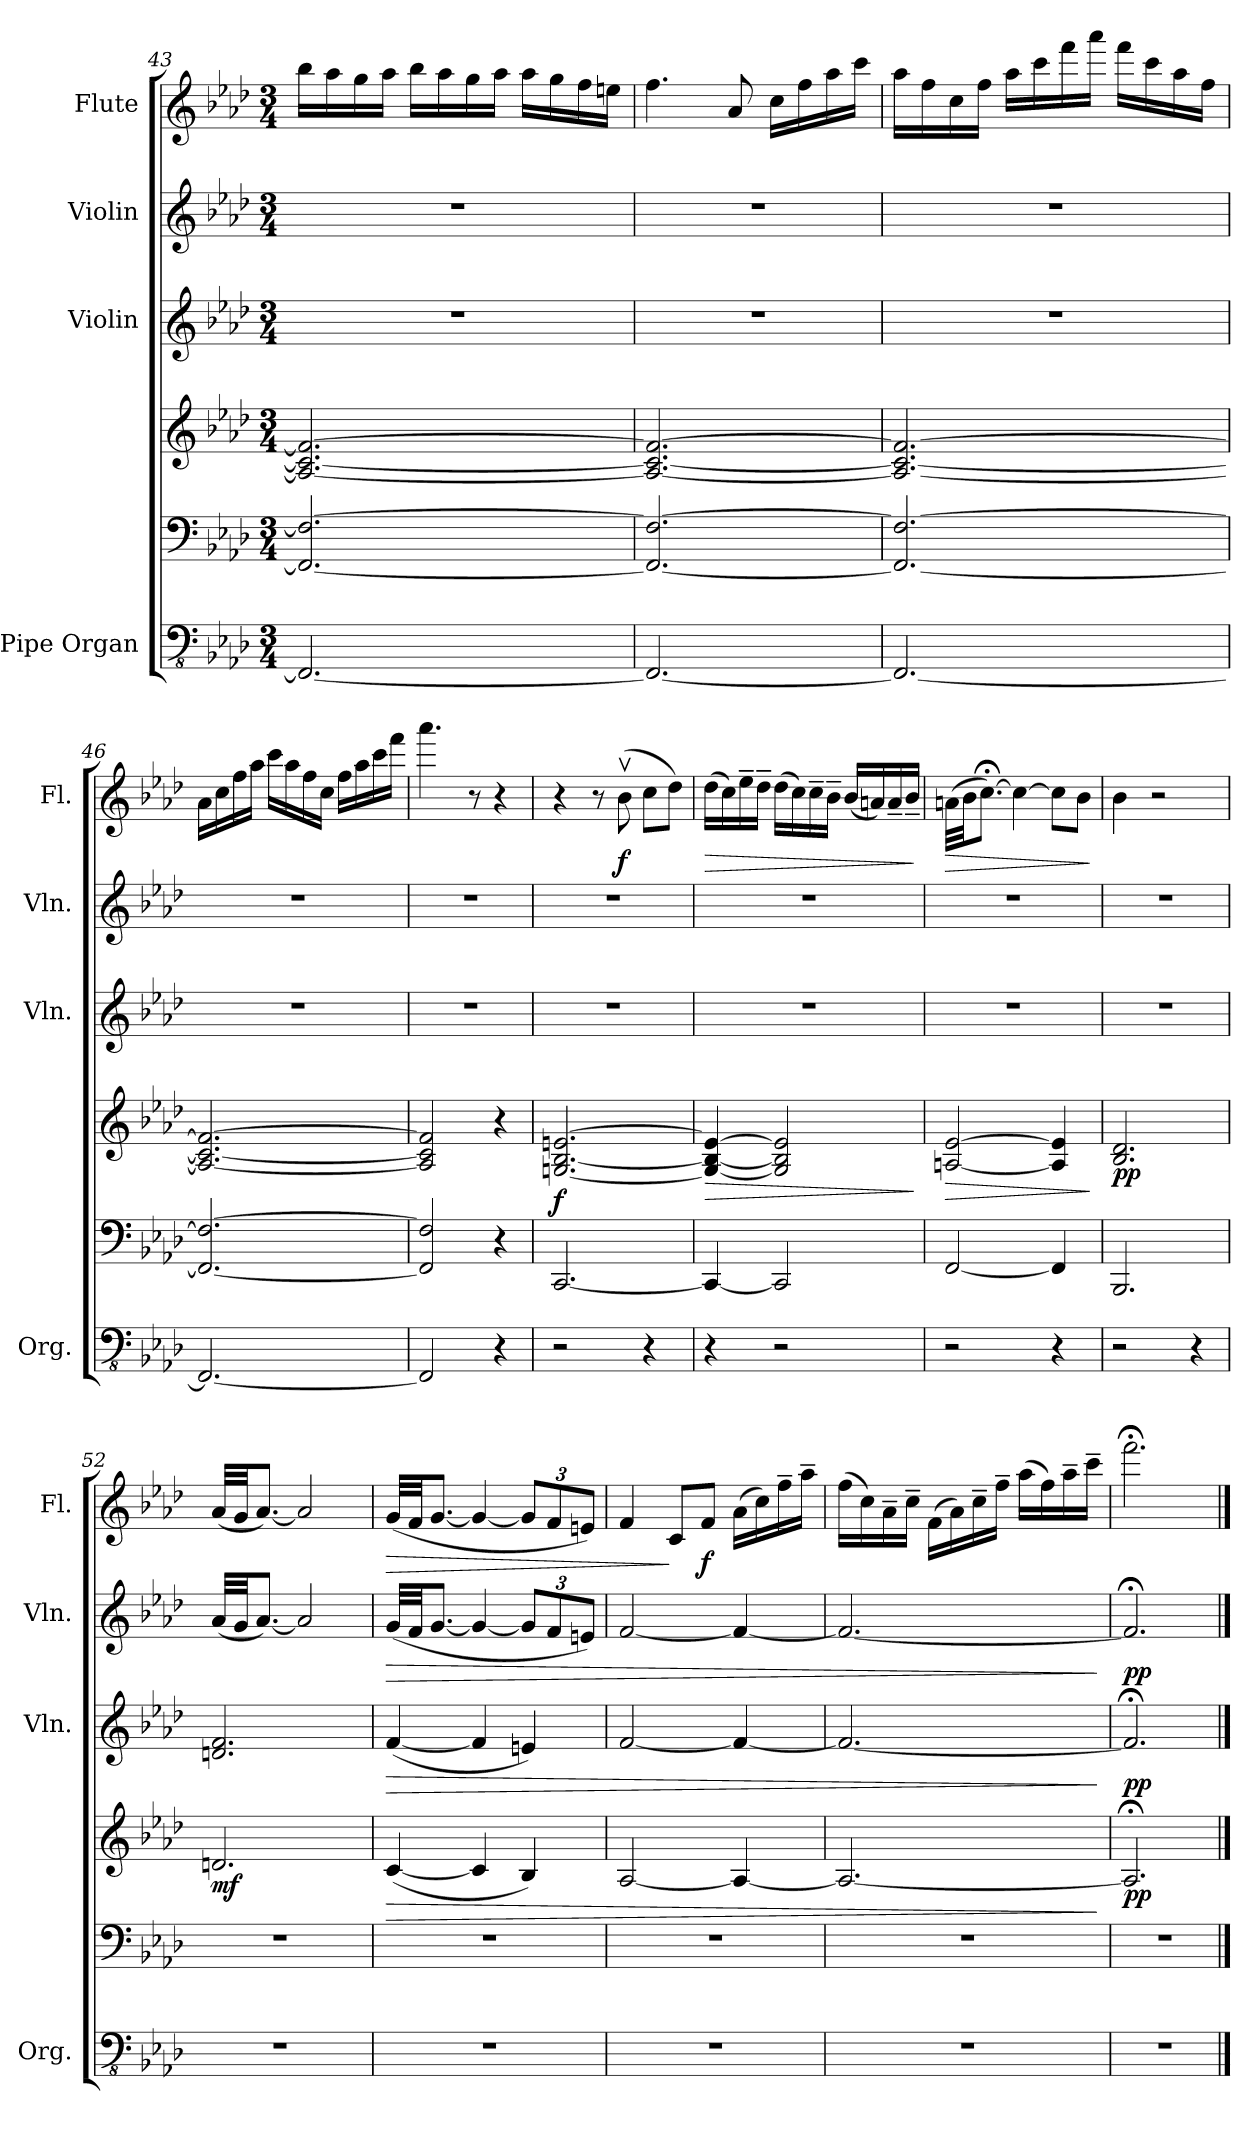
**kern	**kern	**kern	**dynam	**kern	**dynam	**kern	**dynam	**kern	**dynam
*part4	*part4	*part4	*part4	*part3	*part3	*part2	*part2	*part1	*part1
*staff6	*staff5	*staff4	*staff4/5/6	*staff3	*staff3	*staff2	*staff2	*staff1	*staff1
*I"Pipe Organ	*	*	*	*I"Violin	*	*I"Violin	*	*I"Flute	*
*I'Org.	*	*	*	*I'Vln.	*	*I'Vln.	*	*I'Fl.	*
*clefFv4	*clefF4	*clefG2	*	*clefG2	*	*clefG2	*	*clefG2	*
*k[b-e-a-d-]	*k[b-e-a-d-]	*k[b-e-a-d-]	*	*k[b-e-a-d-]	*	*k[b-e-a-d-]	*	*k[b-e-a-d-]	*
*M3/4	*M3/4	*M3/4	*	*M3/4	*	*M3/4	*	*M3/4	*
=43	=43	=43	=43	=43	=43	=43	=43	=43	=43
2.FFF/_	2.FF/_ 2.F/_	2.A-/_ 2.c/_ 2.f/_	.	2.r	.	2.r	.	16bb-\LL	.
.	.	.	.	.	.	.	.	16aa-\	.
.	.	.	.	.	.	.	.	16gg\	.
.	.	.	.	.	.	.	.	16aa-\JJ	.
.	.	.	.	.	.	.	.	16bb-\LL	.
.	.	.	.	.	.	.	.	16aa-\	.
.	.	.	.	.	.	.	.	16gg\	.
.	.	.	.	.	.	.	.	16aa-\JJ	.
.	.	.	.	.	.	.	.	16aa-\LL	.
.	.	.	.	.	.	.	.	16gg\	.
.	.	.	.	.	.	.	.	16ff\	.
.	.	.	.	.	.	.	.	16een\JJ	.
=44	=44	=44	=44	=44	=44	=44	=44	=44	=44
2.FFF/_	2.FF/_ 2.F/_	2.A-/_ 2.c/_ 2.f/_	.	2.r	.	2.r	.	4.ff\	.
.	.	.	.	.	.	.	.	8a-/	.
.	.	.	.	.	.	.	.	16cc\LL	.
.	.	.	.	.	.	.	.	16ff\	.
.	.	.	.	.	.	.	.	16aa-\	.
.	.	.	.	.	.	.	.	16ccc\JJ	.
=45	=45	=45	=45	=45	=45	=45	=45	=45	=45
2.FFF/_	2.FF/_ 2.F/_	2.A-/_ 2.c/_ 2.f/_	.	2.r	.	2.r	.	16aa-\LL	.
.	.	.	.	.	.	.	.	16ff\	.
.	.	.	.	.	.	.	.	16cc\	.
.	.	.	.	.	.	.	.	16ff\JJ	.
.	.	.	.	.	.	.	.	16aa-\LL	.
.	.	.	.	.	.	.	.	16ccc\	.
.	.	.	.	.	.	.	.	16fff\	.
.	.	.	.	.	.	.	.	16aaa-\JJ	.
.	.	.	.	.	.	.	.	16fff\LL	.
.	.	.	.	.	.	.	.	16ccc\	.
.	.	.	.	.	.	.	.	16aa-\	.
.	.	.	.	.	.	.	.	16ff\JJ	.
!!LO:LB:g=z
=46	=46	=46	=46	=46	=46	=46	=46	=46	=46
2.FFF/_	2.FF/_ 2.F/_	2.A-/_ 2.c/_ 2.f/_	.	2.r	.	2.r	.	16a-\LL	.
.	.	.	.	.	.	.	.	16cc\	.
.	.	.	.	.	.	.	.	16ff\	.
.	.	.	.	.	.	.	.	16aa-\JJ	.
.	.	.	.	.	.	.	.	16ccc\LL	.
.	.	.	.	.	.	.	.	16aa-\	.
.	.	.	.	.	.	.	.	16ff\	.
.	.	.	.	.	.	.	.	16cc\JJ	.
.	.	.	.	.	.	.	.	16ff\LL	.
.	.	.	.	.	.	.	.	16aa-\	.
.	.	.	.	.	.	.	.	16ccc\	.
.	.	.	.	.	.	.	.	16fff\JJ	.
=47	=47	=47	=47	=47	=47	=47	=47	=47	=47
2FFF/]	2FF/] 2F/]	2A-/] 2c/] 2f/]	.	2.r	.	2.r	.	4.aaa-\	.
.	.	.	.	.	.	.	.	8r	.
4r	4r	4r	.	.	.	.	.	4r	.
=48	=48	=48	=48	=48	=48	=48	=48	=48	=48
!	!	!	!LO:DY:b	!	!	!	!	!	!
2r	[2.CC/	[2.Gni/ [2.B-/ [2.en/	f	2.r	.	2.r	.	4r	.
.	.	.	.	.	.	.	.	8r	.
!	!	!	!	!	!	!	!	!	!LO:DY:b
.	.	.	.	.	.	.	.	(8b-v\	f
4r	.	.	.	.	.	.	.	8cc\L	.
.	.	.	.	.	.	.	.	8dd-\J)	.
=49	=49	=49	=49	=49	=49	=49	=49	=49	=49
!	!	!	!LO:HP:b	!	!	!	!	!	!LO:HP:b
4r	4CC/_	4G/_ 4B-/_ 4e/_	>	2.r	.	2.r	.	(16dd-\LL	>
.	.	.	.	.	.	.	.	16cc\)	.
.	.	.	.	.	.	.	.	16ee-~\	.
.	.	.	.	.	.	.	.	16dd-~\JJ	.
2r	2CC/]	2G/] 2B-/] 2e/]	.	.	.	.	.	(16dd-\LL	.
.	.	.	.	.	.	.	.	16cc\)	.
.	.	.	.	.	.	.	.	16cc~\	.
.	.	.	.	.	.	.	.	16b-~\JJ	.
.	.	.	.	.	.	.	.	(16b-/LL	.
.	.	.	.	.	.	.	.	16an/)	.
.	.	.	.	.	.	.	.	16a~/	.
.	.	.	.	.	.	.	.	16b-~/JJ	.
.	.	.	]	.	.	.	.	.	]
=50	=50	=50	=50	=50	=50	=50	=50	=50	=50
!	!	!	!LO:HP:b	!	!	!	!	!	!LO:HP:b
!	!	!	!LO:DY:n=1:b	!	!	!	!	!	!
!	!	!	!LO:DY:n=2:b	!	!	!	!	!	!
2r	[2FF/	[2An/ [2e-i/	> p mf	2.r	.	2.r	.	(32an\LLL	>
.	.	.	.	.	.	.	.	32b-\JJ	.
.	.	.	.	.	.	.	.	[8.cc;<\J)	.
.	.	.	.	.	.	.	.	4cc\_	.
4r	4FF/]	4A/] 4e-/]	.	.	.	.	.	8cc\L]	.
.	.	.	.	.	.	.	.	8b-\J	.
.	.	.	]	.	.	.	.	.	]
=51	=51	=51	=51	=51	=51	=51	=51	=51	=51
!	!	!	!LO:DY:b	!	!	!	!	!	!
2r	2.BBB-/	2.B-/ 2.d-/	pp	2.r	.	2.r	.	4b-\	.
.	.	.	.	.	.	.	.	2r	.
4r	.	.	.	.	.	.	.	.	.
=52	=52	=52	=52	=52	=52	=52	=52	=52	=52
!	!	!	!LO:DY:b	!	!	!	!	!	!
2.r	2.r	2.dn/	mf	2.dn/ 2.f/	.	(32a-/LLL	.	(32a-/LLL	.
.	.	.	.	.	.	32g/JJ	.	32g/JJ	.
.	.	.	.	.	.	[8.a-/J)	.	[8.a-/J)	.
.	.	.	.	.	.	2a-/]	.	2a-/]	.
!!LO:LB:g=z
=53	=53	=53	=53	=53	=53	=53	=53	=53	=53
!	!	!	!LO:HP:b	!	!LO:HP:b	!	!LO:HP:b	!	!LO:HP:b
2.r	2.r	([4c/	>	([4f/	>	(32g/LLL	>	(32g/LLL	>
.	.	.	.	.	.	32f/JJ	.	32f/JJ	.
.	.	.	.	.	.	[8.g/J	.	[8.g/J	.
.	.	4c/]	.	4f/]	.	4g/_	.	4g/_	.
*	*	*	*	*	*	*Xbrackettup	*	*Xbrackettup	*
.	.	4B-/)	.	4en/)	.	12g/L]	.	12g/L]	.
.	.	.	.	.	.	12f/	.	12f/	.
.	.	.	.	.	.	12en/J)	.	12en/J)	.
=54	=54	=54	=54	=54	=54	=54	=54	=54	=54
2.r	2.r	[2A-/	.	[2f/	.	[2f/	.	4f/	.
.	.	.	.	.	.	.	.	8c/L	]
!	!	!	!	!	!	!	!	!	!LO:DY:b
.	.	.	.	.	.	.	.	8f/J	f
.	.	4A-/_	.	4f/_	.	4f/_	.	(16a-\LL	.
.	.	.	.	.	.	.	.	16cc\)	.
.	.	.	.	.	.	.	.	16ff~\	.
.	.	.	.	.	.	.	.	16aa-~\JJ	.
=55	=55	=55	=55	=55	=55	=55	=55	=55	=55
2.r	2.r	2.A-/_	.	2.f/_	.	2.f/_	.	(16ff\LL	.
.	.	.	.	.	.	.	.	16cc\)	.
.	.	.	.	.	.	.	.	16a-~\	.
.	.	.	.	.	.	.	.	16cc~\JJ	.
.	.	.	.	.	.	.	.	(16f\LL	.
.	.	.	.	.	.	.	.	16a-\)	.
.	.	.	.	.	.	.	.	16cc~\	.
.	.	.	.	.	.	.	.	16ff~\JJ	.
.	.	.	.	.	.	.	.	(16aa-\LL	.
.	.	.	.	.	.	.	.	16ff\)	.
.	.	.	.	.	.	.	.	16aa-~\	.
.	.	.	.	.	.	.	.	16ccc~\JJ	.
.	.	.	]	.	]	.	]	.	.
=56	=56	=56	=56	=56	=56	=56	=56	=56	=56
!	!	!	!LO:DY:b	!	!LO:DY:b	!	!LO:DY:b	!	!
2.r	2.r	2.A-;</]	pp	2.f;</]	pp	2.f;</]	pp	2.fff;<\	.
==	==	==	==	==	==	==	==	==	==
*-	*-	*-	*-	*-	*-	*-	*-	*-	*-
